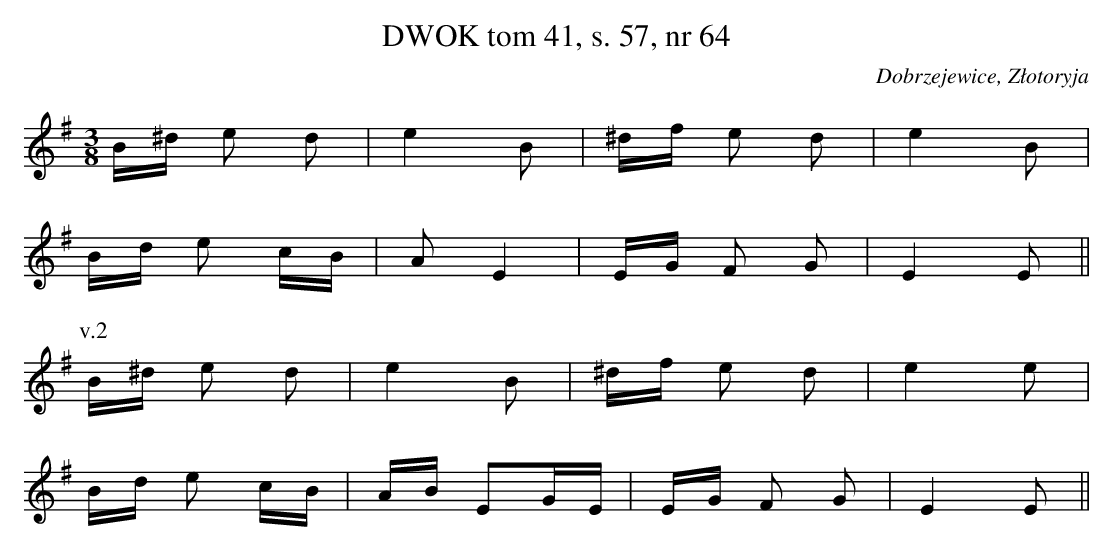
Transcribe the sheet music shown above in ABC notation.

X:1
T:DWOK tom 41, s. 57, nr 64
O:Dobrzejewice, Złotoryja
L:1/16
M:3/8
K:G
B^d e2 d2|e4 B2|^df e2 d2|e4 B2|
Bd e2 cB|A2 E4|EG F2 G2|E4 E2||
P:v.2
B^d e2 d2|e4 B2|^df e2 d2|e4 e2|
Bd e2 cB|AB E2GE|EG F2 G2|E4 E2||
